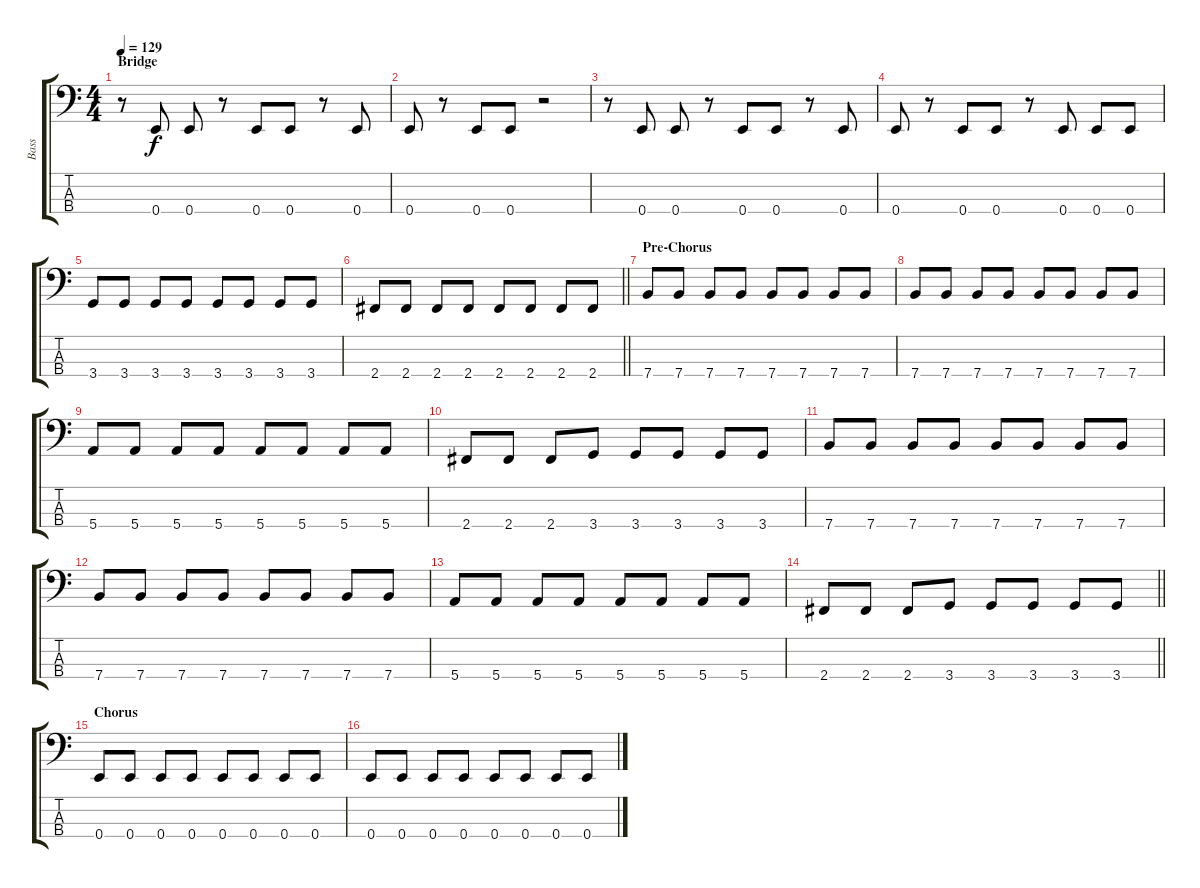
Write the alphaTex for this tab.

\track ("Bass" "Bass") {instrument electricbasspick}
\staff {score tabs}
\tuning (G2 D2 A1 E1) {hide}
\ts (4 4)
\section ("" "Bridge")
\tempo 129
\clef f4
\ks c
r.8{dy f} 0.4.8 0.4.8 r.8 0.4.8 0.4.8 r.8 0.4.8 |
0.4.8 r.8 0.4.8 0.4.8 r.2 |
r.8 0.4.8 0.4.8 r.8 0.4.8 0.4.8 r.8 0.4.8 |
0.4.8 r.8 0.4.8 0.4.8 r.8 0.4.8 0.4.8 0.4.8 |
3.4.8 3.4.8 3.4.8 3.4.8 3.4.8 3.4.8 3.4.8 3.4.8 |
\barLineRight lightlight
2.4.8 2.4.8 2.4.8 2.4.8 2.4.8 2.4.8 2.4.8 2.4.8 |
\section ("" "Pre-Chorus")
7.4.8 7.4.8 7.4.8 7.4.8 7.4.8 7.4.8 7.4.8 7.4.8 |
7.4.8 7.4.8 7.4.8 7.4.8 7.4.8 7.4.8 7.4.8 7.4.8 |
5.4.8 5.4.8 5.4.8 5.4.8 5.4.8 5.4.8 5.4.8 5.4.8 |
2.4.8 2.4.8 2.4.8 3.4.8 3.4.8 3.4.8 3.4.8 3.4.8 |
7.4.8 7.4.8 7.4.8 7.4.8 7.4.8 7.4.8 7.4.8 7.4.8 |
7.4.8 7.4.8 7.4.8 7.4.8 7.4.8 7.4.8 7.4.8 7.4.8 |
5.4.8 5.4.8 5.4.8 5.4.8 5.4.8 5.4.8 5.4.8 5.4.8 |
\barLineRight lightlight
2.4.8 2.4.8 2.4.8 3.4.8 3.4.8 3.4.8 3.4.8 3.4.8 |
\section ("" "Chorus")
0.4.8 0.4.8 0.4.8 0.4.8 0.4.8 0.4.8 0.4.8 0.4.8 |
0.4.8 0.4.8 0.4.8 0.4.8 0.4.8 0.4.8 0.4.8 0.4.8
